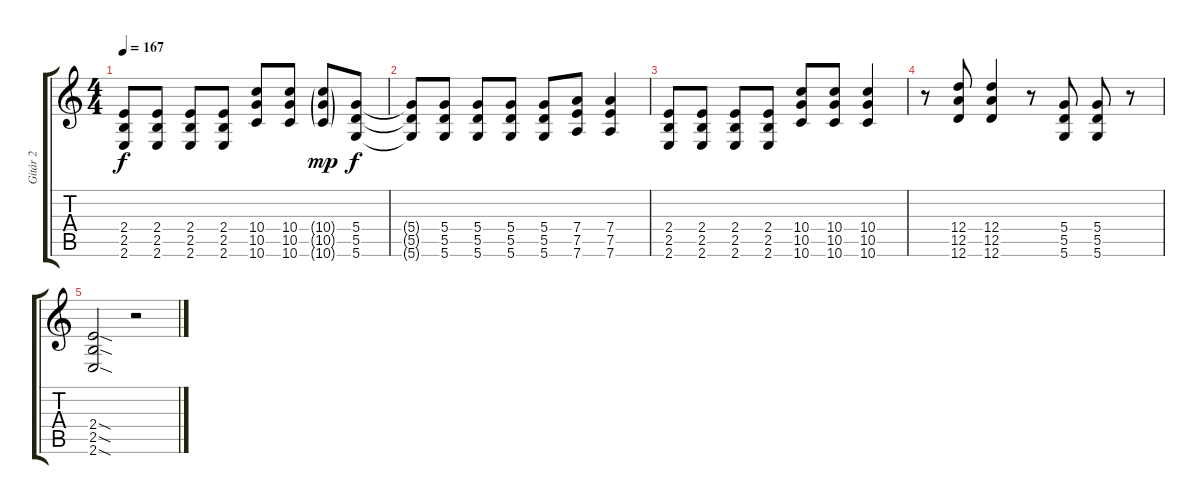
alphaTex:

\track ("Gitár 2" "Gitár 2") {instrument distortionguitar}
\staff {score tabs}
\tuning (E4 B3 G3 D3 A2 D2) {hide}
\ts (4 4)
\tempo 167
\clef g2
\ks c
(2.4 2.5 2.6).8{dy f} (2.4 2.5 2.6).8 (2.4 2.5 2.6).8 (2.4 2.5 2.6).8 (10.4 10.5 10.6).8 (10.4 10.5 10.6).8 (10.4{g} 10.5{g} 10.6{g}).8{dy mp} (5.4 5.5 5.6).8{dy f} |
(5.4{t} 5.5{t} 5.6{t}).8 (5.4 5.5 5.6).8 (5.4 5.5 5.6).8 (5.4 5.5 5.6).8 (5.4 5.5 5.6).8 (7.4 7.5 7.6).8 (7.4 7.5 7.6).4 |
(2.4 2.5 2.6).8 (2.4 2.5 2.6).8 (2.4 2.5 2.6).8 (2.4 2.5 2.6).8 (10.4 10.5 10.6).8 (10.4 10.5 10.6).8 (10.4 10.5 10.6).4 |
r.8 (12.4 12.5 12.6).8 (12.4 12.5 12.6).4 r.8 (5.4 5.5 5.6).8 (5.4 5.5 5.6).8 r.8 |
(2.4{sod} 2.5{sod} 2.6{sod}).2 r.2
